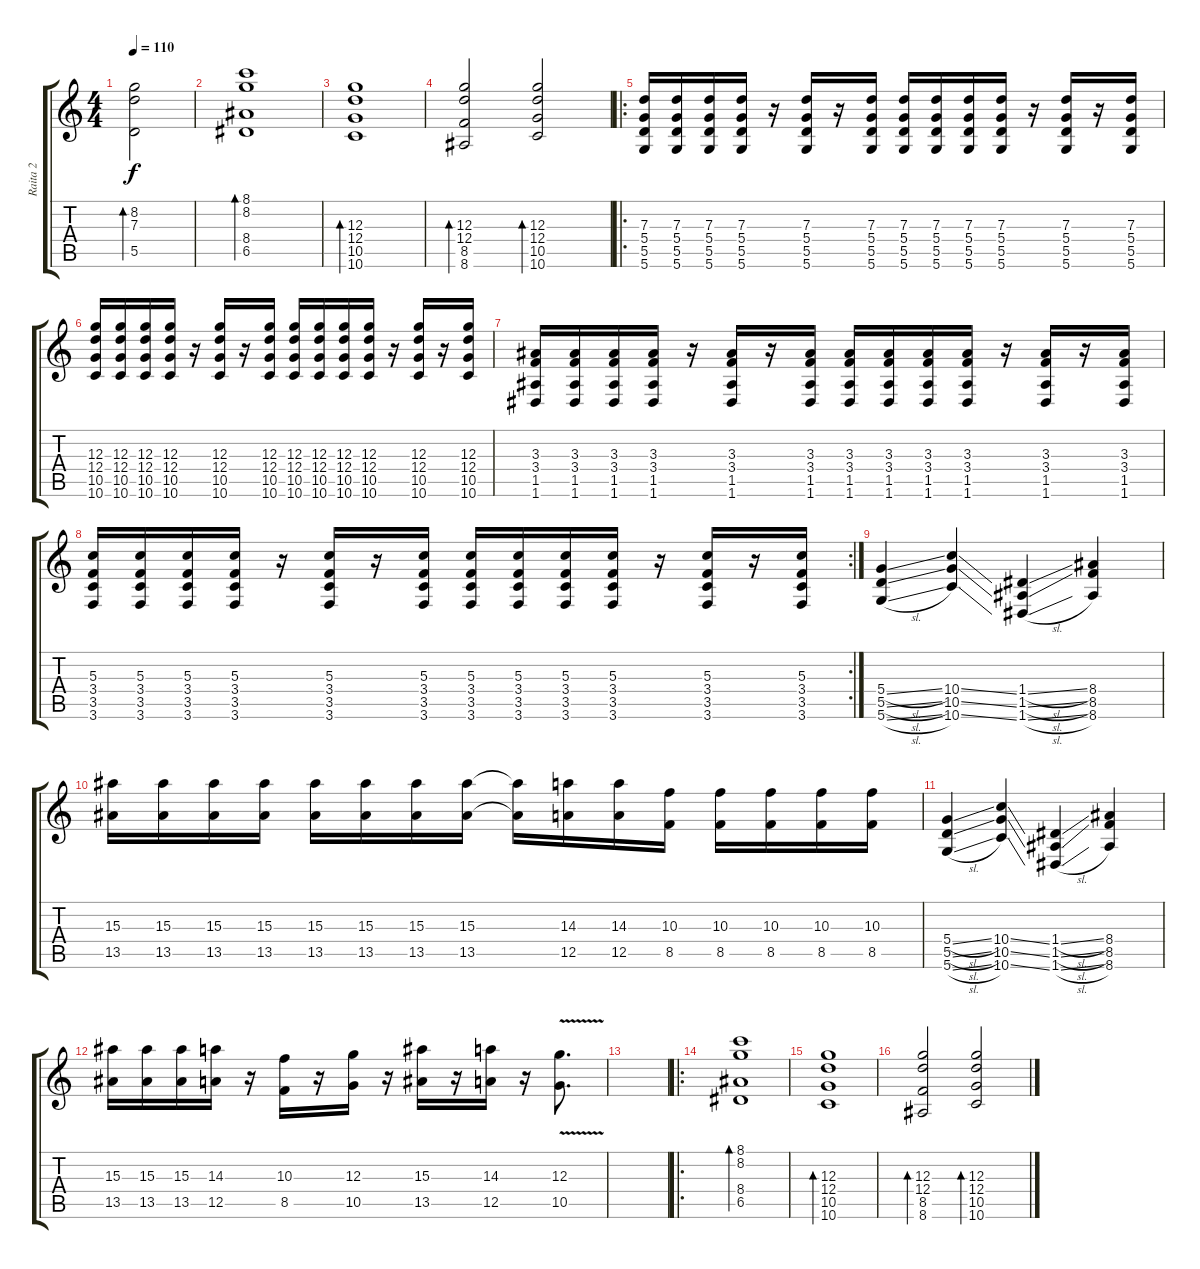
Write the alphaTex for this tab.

\track ("Raita 2" "Raita 2") {instrument distortionguitar}
\staff {score tabs}
\tuning (E4 B3 G3 D3 A2 D2) {hide}
\ts (4 4)
\tempo 110
\clef g2
\ks c
(8.2 7.3 5.5).2{bd 240 dy f} |
(8.1 8.2 8.4 6.5).1{bd 240 instrument electricguitarclean} |
(12.3 12.4 10.5 10.6).1{bd 240} |
(12.3 12.4 8.5 8.6).2{bd 240} (12.3 12.4 10.5 10.6).2{bd 240} |
\ro
(7.3 5.4 5.5 5.6).16{volume 16 instrument distortionguitar} (7.3 5.4 5.5 5.6).16 (7.3 5.4 5.5 5.6).16 (7.3 5.4 5.5 5.6).16 r.16 (7.3 5.4 5.5 5.6).16 r.16 (7.3 5.4 5.5 5.6).16 (7.3 5.4 5.5 5.6).16 (7.3 5.4 5.5 5.6).16 (7.3 5.4 5.5 5.6).16 (7.3 5.4 5.5 5.6).16 r.16 (7.3 5.4 5.5 5.6).16 r.16 (7.3 5.4 5.5 5.6).16 |
(12.3 12.4 10.5 10.6).16 (12.3 12.4 10.5 10.6).16 (12.3 12.4 10.5 10.6).16 (12.3 12.4 10.5 10.6).16 r.16 (12.3 12.4 10.5 10.6).16 r.16 (12.3 12.4 10.5 10.6).16 (12.3 12.4 10.5 10.6).16 (12.3 12.4 10.5 10.6).16 (12.3 12.4 10.5 10.6).16 (12.3 12.4 10.5 10.6).16 r.16 (12.3 12.4 10.5 10.6).16 r.16 (12.3 12.4 10.5 10.6).16 |
(3.3 3.4 1.5 1.6).16 (3.3 3.4 1.5 1.6).16 (3.3 3.4 1.5 1.6).16 (3.3 3.4 1.5 1.6).16 r.16 (3.3 3.4 1.5 1.6).16 r.16 (3.3 3.4 1.5 1.6).16 (3.3 3.4 1.5 1.6).16 (3.3 3.4 1.5 1.6).16 (3.3 3.4 1.5 1.6).16 (3.3 3.4 1.5 1.6).16 r.16 (3.3 3.4 1.5 1.6).16 r.16 (3.3 3.4 1.5 1.6).16 |
\rc 2
(5.3 3.4 3.5 3.6).16 (5.3 3.4 3.5 3.6).16 (5.3 3.4 3.5 3.6).16 (5.3 3.4 3.5 3.6).16 r.16 (5.3 3.4 3.5 3.6).16 r.16 (5.3 3.4 3.5 3.6).16 (5.3 3.4 3.5 3.6).16 (5.3 3.4 3.5 3.6).16 (5.3 3.4 3.5 3.6).16 (5.3 3.4 3.5 3.6).16 r.16 (5.3 3.4 3.5 3.6).16 r.16 (5.3 3.4 3.5 3.6).16 |
(5.4{sl} 5.5{sl} 5.6{sl}).4 (10.4{ss} 10.5{ss} 10.6{ss}).4 (1.4{sl} 1.5{sl} 1.6{sl}).4 (8.4 8.5 8.6).4 |
(15.3 13.5).16 (15.3 13.5).16 (15.3 13.5).16 (15.3 13.5).16 (15.3 13.5).16 (15.3 13.5).16 (15.3 13.5).16 (15.3 13.5).16 (15.3{t} 13.5{t}).16 (14.3 12.5).16 (14.3 12.5).16 (10.3 8.5).16 (10.3 8.5).16 (10.3 8.5).16 (10.3 8.5).16 (10.3 8.5).16 |
(5.4{sl} 5.5{sl} 5.6{sl}).4 (10.4{ss} 10.5{ss} 10.6{ss}).4 (1.4{sl} 1.5{sl} 1.6{sl}).4 (8.4 8.5 8.6).4 |
(15.3 13.5).16 (15.3 13.5).16 (15.3 13.5).16 (14.3 12.5).16 r.16 (10.3 8.5).16 r.16 (12.3 10.5).16 r.16 (15.3 13.5).16 r.16 (14.3 12.5).16 r.16 (12.3{v} 10.5{v}).8{d} |
|
\ro
(8.1 8.2 8.4 6.5).1{bd 240 instrument electricguitarclean} |
(12.3 12.4 10.5 10.6).1{bd 240} |
(12.3 12.4 8.5 8.6).2{bd 240} (12.3 12.4 10.5 10.6).2{bd 240}
